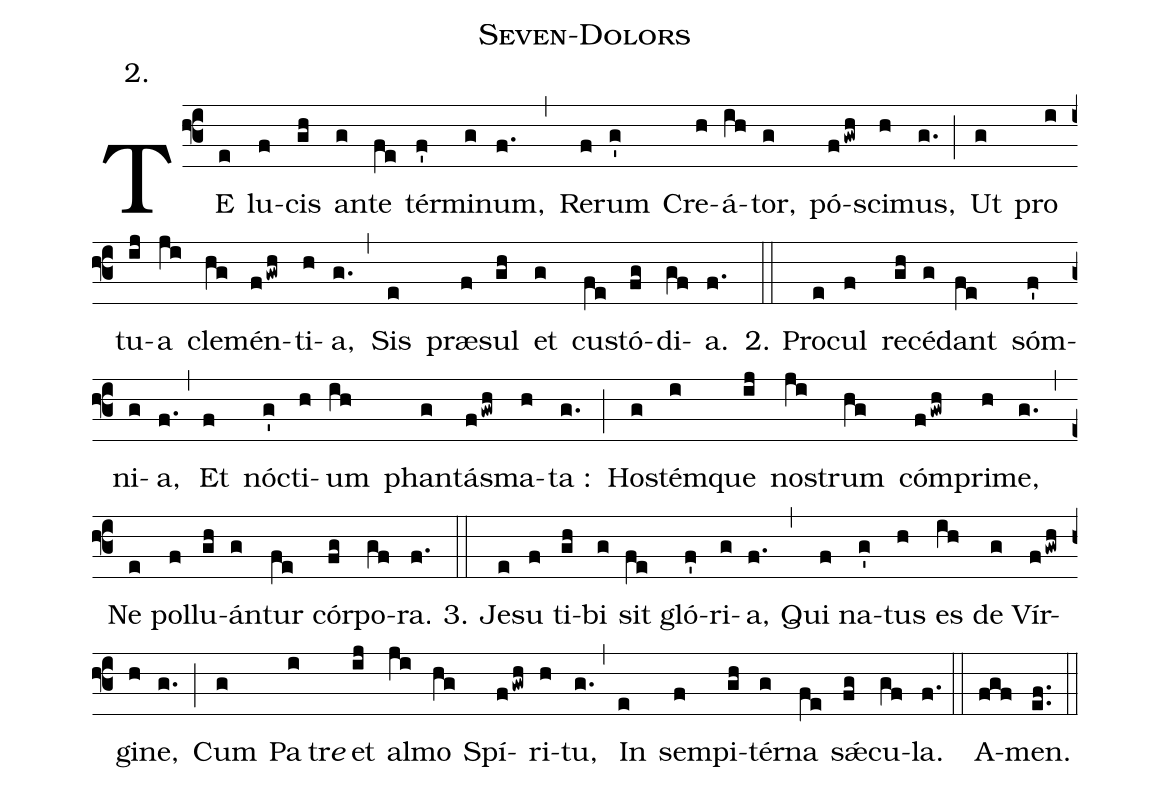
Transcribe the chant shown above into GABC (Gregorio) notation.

name: Seven-Dolors;
annotation: 2.;
%%
(f3)TE(e) lu(f)cis(gh) an(g)te(fe) tér(f')mi(g)num,(f.) (,)
Re(f)rum(g') Cre(h)á(ih)tor,(g) pó(fgwh)sci(h)mus,(g.) (;)
Ut(g) pro(i) tu(ij)a(ji) cle(hg)mén(fgwh)ti(h)a,(g.) (,)
Sis(e) præ(f)sul(gh) et(g) cu(fe)stó(fg)di(gf)a.(f.) (::)

2. Pro(e)cul(f) re(gh)cé(g)dant(fe) sóm(f')ni(g)a,(f.) (,)
Et(f) nó(g')cti(h)um(ih) phan(g)tás(fgwh)ma(h)ta :(g.) (;)
Ho(g)stém(i)que(ij) no(ji)strum(hg) cóm(fgwh)pri(h)me,(g.) (,)
Ne(e) pol(f)lu(gh)án(g)tur(fe) cór(fg)po(gf)ra.(f.) (::)

3. Je(e)su(f) ti(gh)bi(g) sit(fe) gló(f')ri(g)a,(f.) (,)
Qui(f) na(g')tus(h) es(ih) de(g) Vír(fgwh)gi(h)ne,(g.) (;)
Cum(g) Pa(i)tr<i>e</i>() et(ij) al(ji)mo(hg) Spí(fgwh)ri(h)tu,(g.) (,)
In(e) sem(f)pi(gh)tér(g)na(fe) s<sp>'ae</sp>(fg)cu(gf)la.(f.) (::)
A(fgf)men.(ef..) (::)
